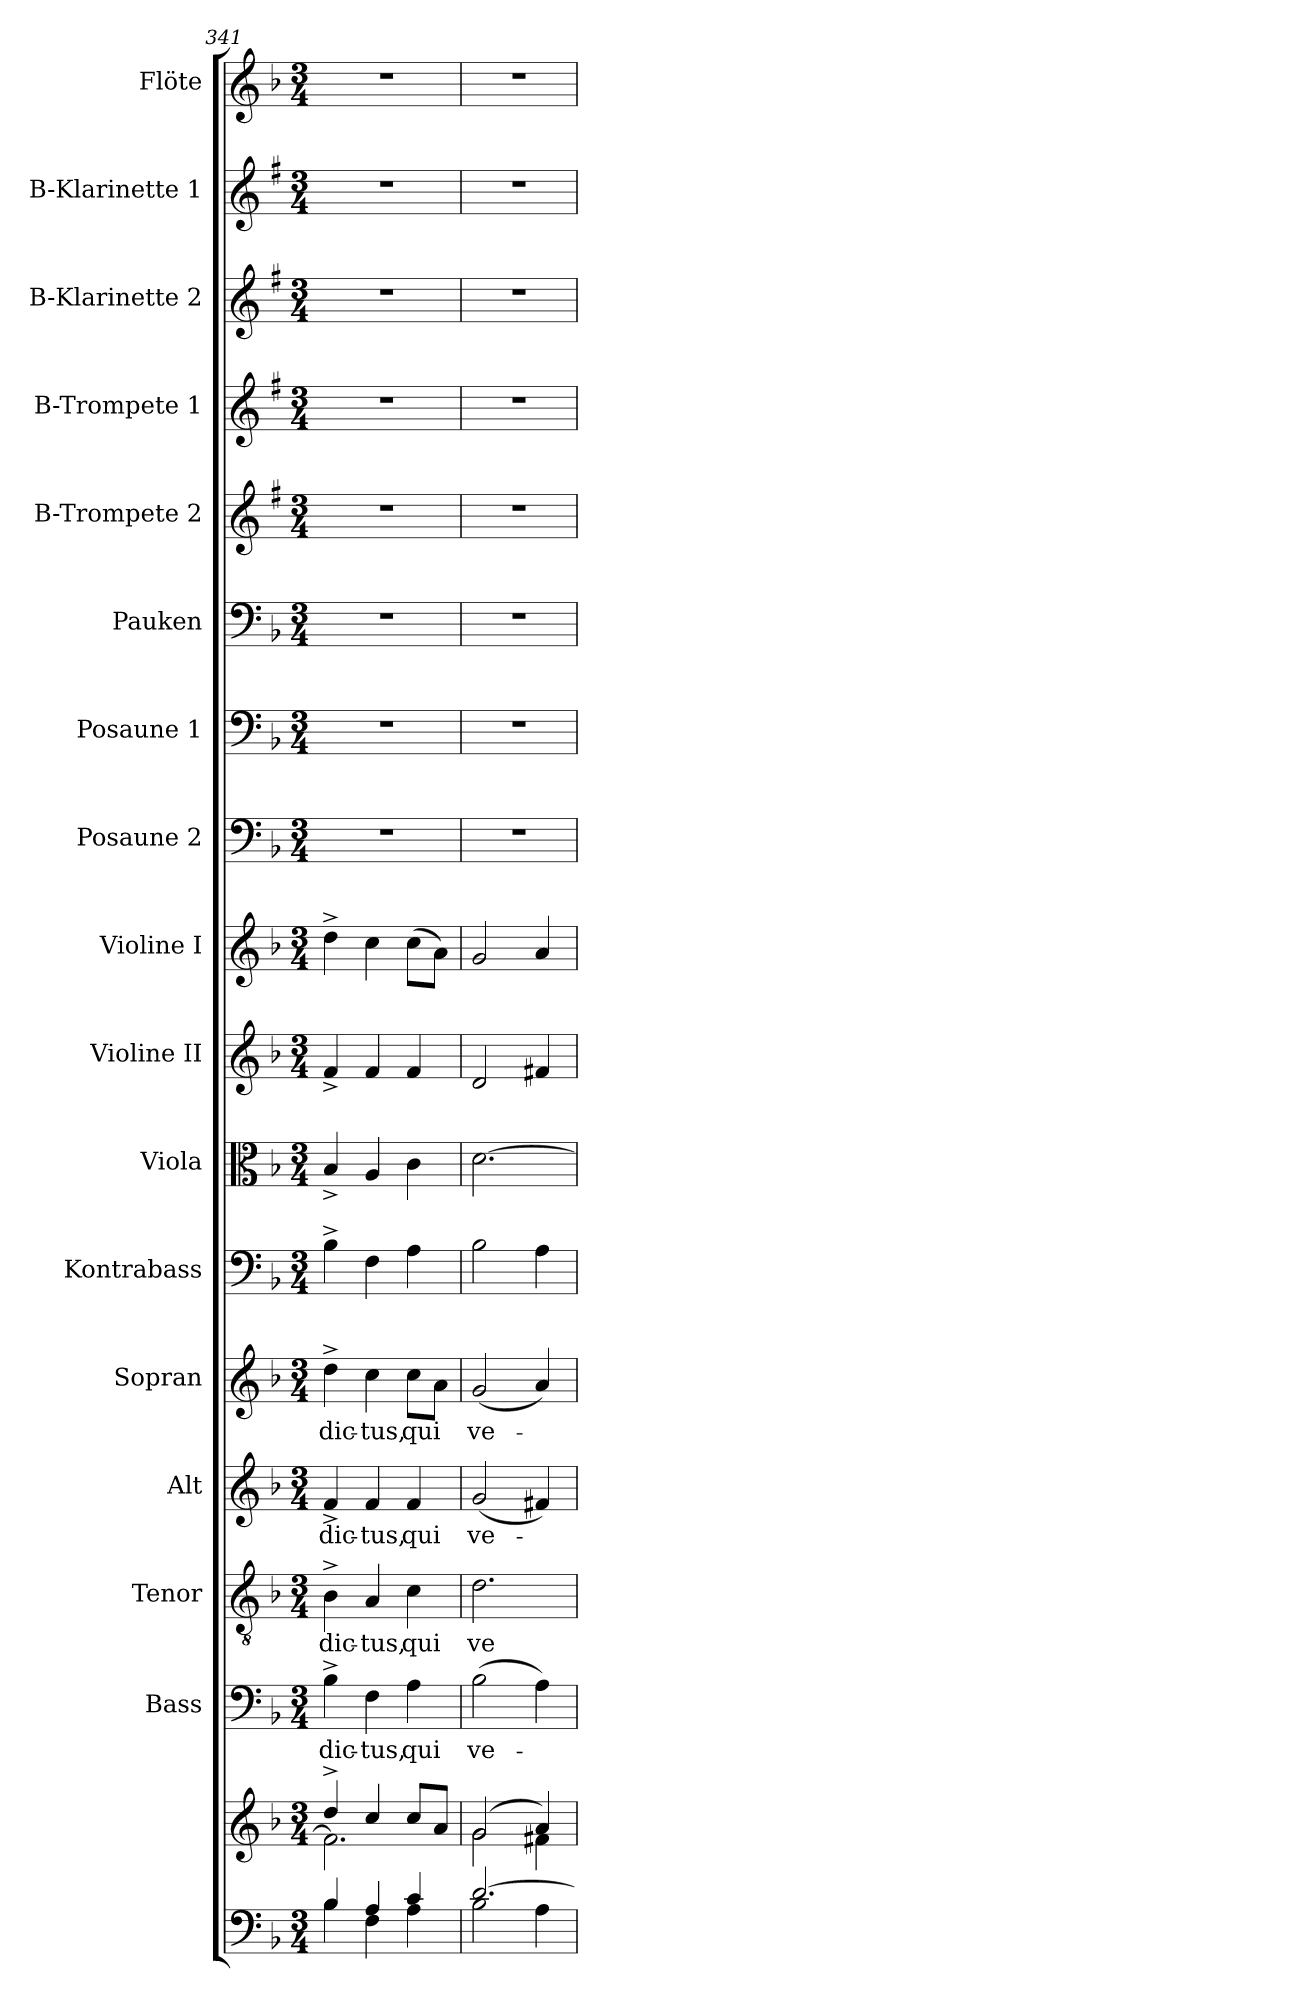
**kern	**kern	**kern	**text	**kern	**text	**kern	**text	**kern	**text	**kern	**kern	**kern	**kern	**kern	**kern	**kern	**kern	**kern	**kern	**kern	**kern
*part17	*part17	*part16	*part16	*part15	*part15	*part14	*part14	*part13	*part13	*part12	*part11	*part10	*part9	*part8	*part7	*part6	*part5	*part4	*part3	*part2	*part1
*staff18	*staff17	*staff16	*staff16	*staff15	*staff15	*staff14	*staff14	*staff13	*staff13	*staff12	*staff11	*staff10	*staff9	*staff8	*staff7	*staff6	*staff5	*staff4	*staff3	*staff2	*staff1
*	*	*I"Bass	*	*I"Tenor	*	*I"Alt	*	*I"Sopran	*	*I"Kontrabass	*I"Viola	*I"Violine II	*I"Violine I	*I"Posaune 2	*I"Posaune 1	*I"Pauken	*I"B-Trompete 2	*I"B-Trompete 1	*I"B-Klarinette 2	*I"B-Klarinette 1	*I"Flöte
*	*	*I'B.	*	*I'T.	*	*I'A.	*	*I'S.	*	*I'Kb.	*I'Vla.	*I'Vl. II	*I'Vl. I	*I'Pos. 2	*I'Pos. 1	*I'Pk.	*I'B Trp. 2	*I'B Trp. 1	*I'B Kl. 2	*I'B Kl. 1	*I'Fl.
*clefF4	*clefG2	*clefF4	*	*clefGv2	*	*clefG2	*	*clefG2	*	*clefF4	*clefC3	*clefG2	*clefG2	*clefF4	*clefF4	*clefF4	*clefG2	*clefG2	*clefG2	*clefG2	*clefG2
*	*	*	*	*	*	*	*	*	*	*ITrd7c12	*	*	*	*	*	*	*ITrd1c2	*ITrd1c2	*ITrd1c2	*ITrd1c2	*
*k[b-]	*k[b-]	*k[b-]	*	*k[b-]	*	*k[b-]	*	*k[b-]	*	*k[b-]	*k[b-]	*k[b-]	*k[b-]	*k[b-]	*k[b-]	*k[b-]	*k[b-]	*k[b-]	*k[b-]	*k[b-]	*k[b-]
*F:	*F:	*F:	*	*F:	*	*F:	*	*F:	*	*F:	*F:	*F:	*F:	*F:	*F:	*F:	*F:	*F:	*F:	*F:	*F:
*M3/4	*M3/4	*M3/4	*	*M3/4	*	*M3/4	*	*M3/4	*	*M3/4	*M3/4	*M3/4	*M3/4	*M3/4	*M3/4	*M3/4	*M3/4	*M3/4	*M3/4	*M3/4	*M3/4
=341	=341	=341	=341	=341	=341	=341	=341	=341	=341	=341	=341	=341	=341	=341	=341	=341	=341	=341	=341	=341	=341
*^	*^	*	*	*	*	*	*	*	*	*	*	*	*	*	*	*	*	*	*	*	*
!	!	!	!	!	!LO:LY:b	!	!LO:LY:b	!	!LO:LY:b	!	!LO:LY:b	!	!	!	!	!	!	!	!	!	!	!	!
4B-/	4B-\	4dd^>/	2.f\]	4B-^>\	-dic-	4B-^>\	-dic-	4f^>/	-dic-	4dd^>\	-dic-	4BB-^>\	4B-^</	4f^</	4dd^>\	2.r	2.r	2.r	2.r	2.r	2.r	2.r	2.r
!	!	!	!	!	!LO:LY:b	!	!LO:LY:b	!	!LO:LY:b	!	!LO:LY:b	!	!	!	!	!	!	!	!	!	!	!	!
4A/	4F\	4cc/	.	4F\	-tus,	4A/	-tus,	4f/	-tus,	4cc\	-tus,	4FF\	4A/	4f/	4cc\	.	.	.	.	.	.	.	.
!	!	!	!	!	!LO:LY:b	!	!LO:LY:b	!	!LO:LY:b	!	!LO:LY:b	!	!	!	!	!	!	!	!	!	!	!	!
4c/	4A\	8cc/L	.	4A\	qui	4c\	qui	4f/	qui	8cc\L	qui	4AA\	4c\	4f/	(>8cc\L	.	.	.	.	.	.	.	.
.	.	8a/J	.	.	.	.	.	.	.	8a\J	.	.	.	.	8a\J)	.	.	.	.	.	.	.	.
=342	=342	=342	=342	=342	=342	=342	=342	=342	=342	=342	=342	=342	=342	=342	=342	=342	=342	=342	=342	=342	=342	=342	=342
!	!	!	!	!	!LO:LY:b	!	!LO:LY:b	!	!LO:LY:b	!	!LO:LY:b	!	!	!	!	!	!	!	!	!	!	!	!
[>2.d/	2B-\	(2g/	2g\	(>2B-\	ve-	2.d\	ve-	(<2g/	ve-	(<2g/	ve-	2BB-\	[2.d\	2d/	2g/	2.r	2.r	2.r	2.r	2.r	2.r	2.r	2.r
.	4A\	4a/)	4f#X\	4A\)	.	.	.	4f#X/)	.	4a/)	.	4AA\	.	4f#X/	4a/	.	.	.	.	.	.	.	.
*v	*v	*	*	*	*	*	*	*	*	*	*	*	*	*	*	*	*	*	*	*	*	*	*
*	*v	*v	*	*	*	*	*	*	*	*	*	*	*	*	*	*	*	*	*	*	*	*
=	=	=	=	=	=	=	=	=	=	=	=	=	=	=	=	=	=	=	=	=	=
*-	*-	*-	*-	*-	*-	*-	*-	*-	*-	*-	*-	*-	*-	*-	*-	*-	*-	*-	*-	*-	*-
